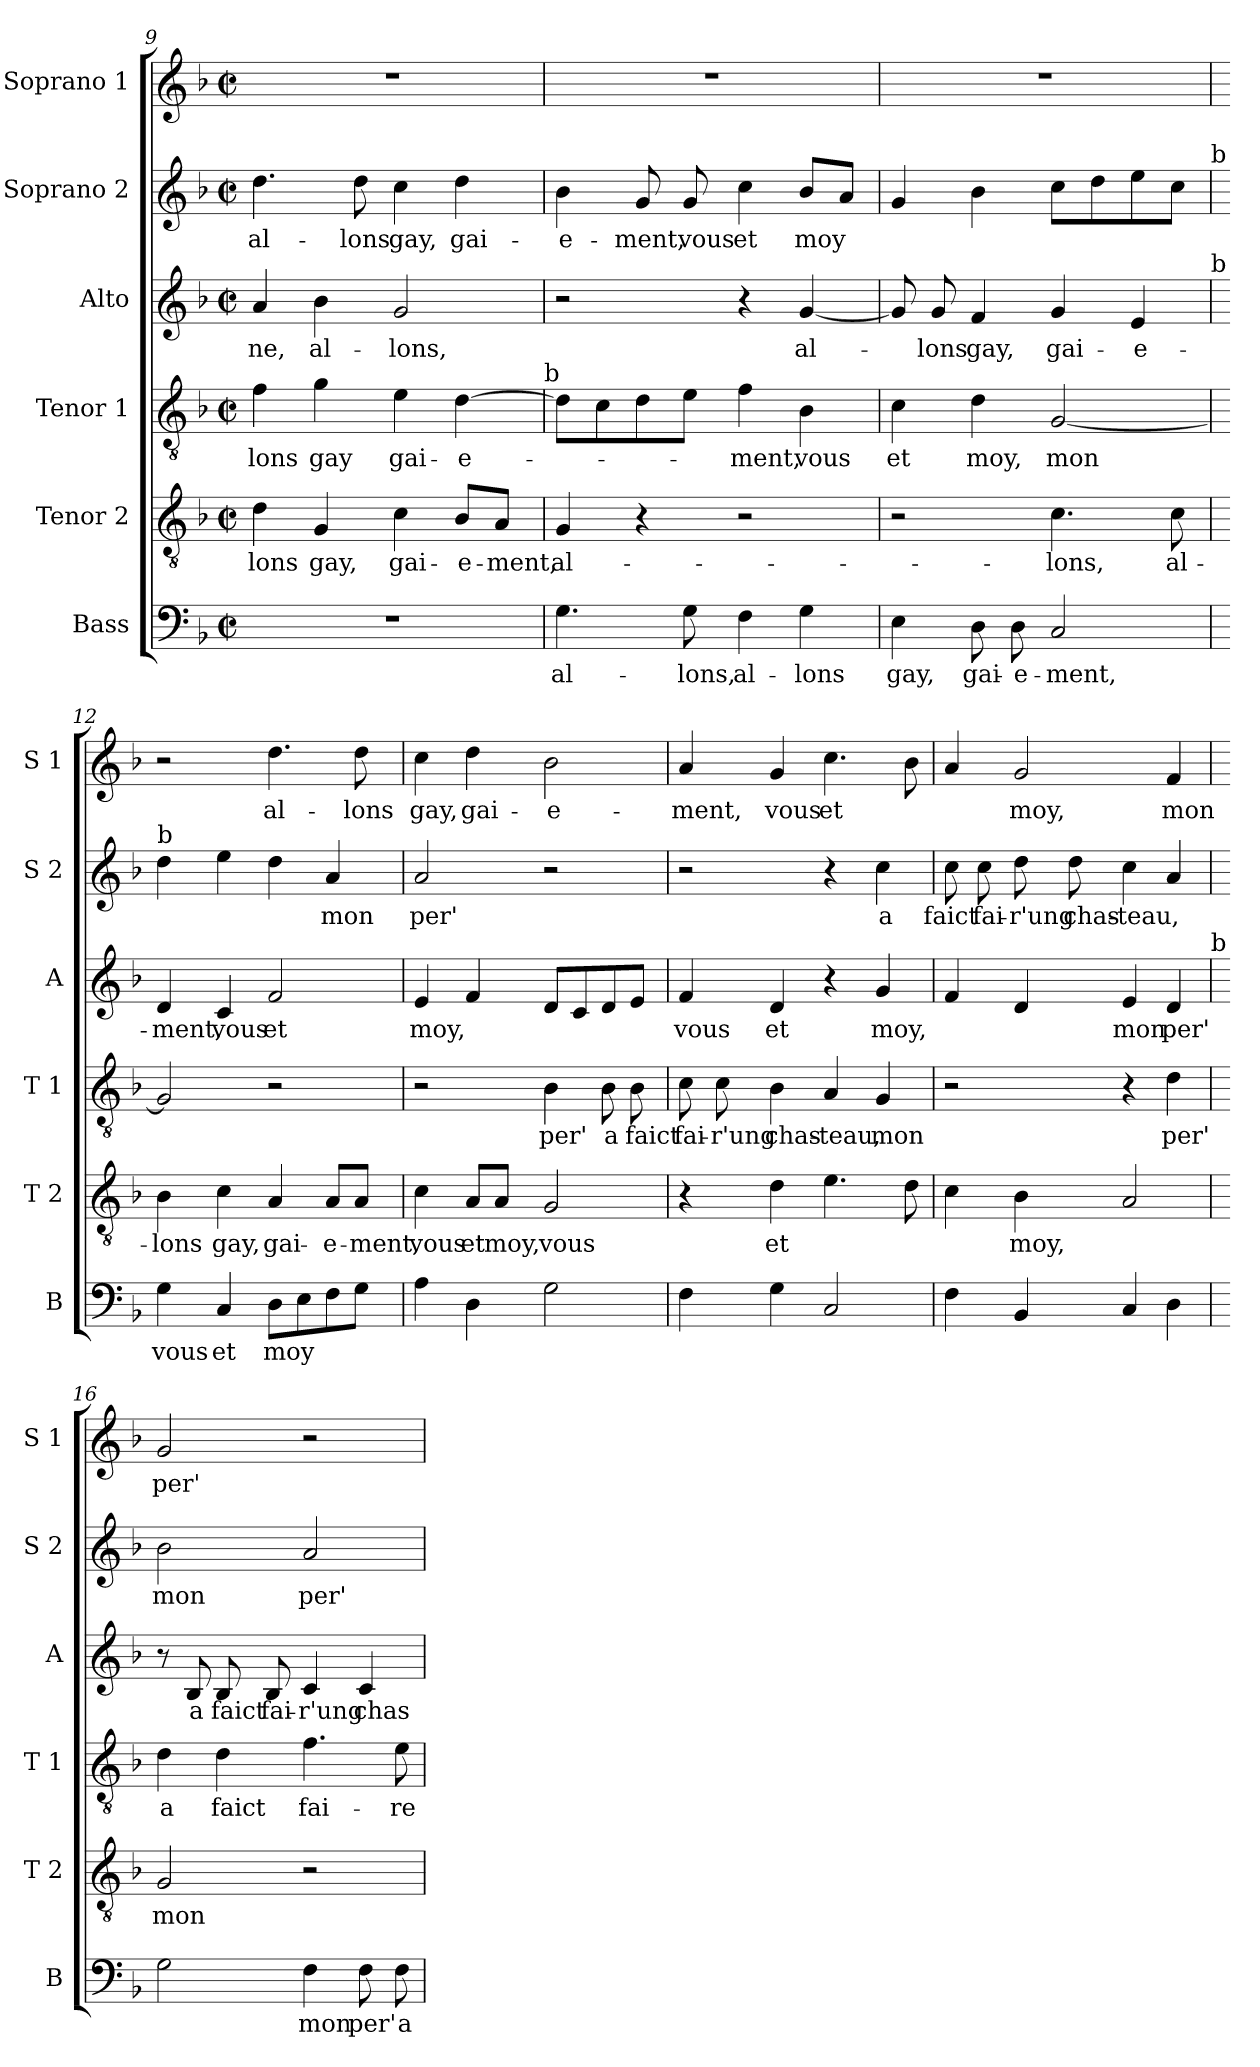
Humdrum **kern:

**kern	**text	**kern	**text	**kern	**text	**kern	**text	**kern	**text	**kern	**text
*part6	*part6	*part5	*part5	*part4	*part4	*part3	*part3	*part2	*part2	*part1	*part1
*staff6	*staff6	*staff5	*staff5	*staff4	*staff4	*staff3	*staff3	*staff2	*staff2	*staff1	*staff1
*I"Bass	*	*I"Tenor 2	*	*I"Tenor 1	*	*I"Alto	*	*I"Soprano 2	*	*I"Soprano 1	*
*I'B	*	*I'T 2	*	*I'T 1	*	*I'A	*	*I'S 2	*	*I'S 1	*
*clefF4	*	*clefGv2	*	*clefGv2	*	*clefG2	*	*clefG2	*	*clefG2	*
*k[b-]	*	*k[b-]	*	*k[b-]	*	*k[b-]	*	*k[b-]	*	*k[b-]	*
*F:	*	*F:	*	*F:	*	*F:	*	*F:	*	*F:	*
*M2/2	*	*M2/2	*	*M2/2	*	*M2/2	*	*M2/2	*	*M2/2	*
*met(c|)	*	*met(c|)	*	*met(c|)	*	*met(c|)	*	*met(c|)	*	*met(c|)	*
=9	=9	=9	=9	=9	=9	=9	=9	=9	=9	=9	=9
1r	.	4d\	-lons	4f\	-lons	4a/	-ne,	4.dd\	al-	1r	.
.	.	4G/	gay,	4g\	gay	4b-\	al-	.	.	.	.
.	.	.	.	.	.	.	.	8dd\	-lons	.	.
.	.	4c\	gai-	4e\	gai-	2g/	-lons,	4cc\	gay,	.	.
.	.	8B-/L	-e-	[4d\	-e-	.	.	4dd\	gai-	.	.
.	.	8A/J	-ment,	.	.	.	.	.	.	.	.
!	!	!	!	!LO:TX:a:t=b	!	!	!	!	!	!	!
=10	=10	=10	=10	=10	=10	=10	=10	=10	=10	=10	=10
4.G\	al-	4G/	al-	8d\L]	.	2r	.	4b-\	-e-	1r	.
.	.	.	.	8c\	.	.	.	.	.	.	.
.	.	4r	.	8d\	.	.	.	8g/	-ment,	.	.
8G\	-lons,	.	.	8e\J	.	.	.	8g/	vous	.	.
4F\	al-	2r	.	4f\	-ment,	4r	.	4cc\	et	.	.
4G\	-lons	.	.	4B-\	vous	[4g/	al-	8b-/L	moy	.	.
.	.	.	.	.	.	.	.	8a/J	.	.	.
!!LO:PB:g=z
=11	=11	=11	=11	=11	=11	=11	=11	=11	=11	=11	=11
4E\	gay,	2r	.	4c\	et	8g/]	.	4g/	.	1r	.
.	.	.	.	.	.	8g/	-lons	.	.	.	.
8D\	gai-	.	.	4d\	moy,	4f/	gay,	4b-\	.	.	.
8D\	-e-	.	.	.	.	.	.	.	.	.	.
2C/	-ment,	4.c\	-lons,	[2G/	mon	4g/	gai-	8cc\L	.	.	.
.	.	.	.	.	.	.	.	8dd\	.	.	.
.	.	.	.	.	.	4e/	-e-	8ee\	.	.	.
.	.	8c\	al-	.	.	.	.	8cc\J	.	.	.
!	!	!	!	!	!	!	!	!LO:TX:a:t=b	!	!	!
!	!	!	!	!	!	!LO:TX:a:t=b	!	!	!	!	!
=12	=12	=12	=12	=12	=12	=12	=12	=12	=12	=12	=12
!	!	!	!	!	!	!	!	!LO:TX:a:t=b	!	!	!
4G\	vous	4B-\	-lons	2G/]	.	4d/	-ment,	4dd\	.	2r	.
4C/	et	4c\	gay,	.	.	4c/	vous	4ee\	.	.	.
8D\L	moy	4A/	gai-	2r	.	2f/	et	4dd\	.	4.dd\	al-
8E\	.	.	.	.	.	.	.	.	.	.	.
8F\	.	8A/L	-e-	.	.	.	.	4a/	mon	.	.
8G\J	.	8A/J	-ment,	.	.	.	.	.	.	8dd\	-lons
=13	=13	=13	=13	=13	=13	=13	=13	=13	=13	=13	=13
4A\	.	4c\	vous	2r	.	4e/	moy,	2a/	per'	4cc\	gay,
4D\	.	8A/L	et	.	.	4f/	.	.	.	4dd\	gai-
.	.	8A/J	moy,	.	.	.	.	.	.	.	.
2G\	.	2G/	vous	4B-\	per'	8d/L	.	2r	.	2b-\	-e-
.	.	.	.	.	.	8c/	.	.	.	.	.
.	.	.	.	8B-\	a	8d/	.	.	.	.	.
.	.	.	.	8B-\	faict	8e/J	.	.	.	.	.
=14	=14	=14	=14	=14	=14	=14	=14	=14	=14	=14	=14
4F\	.	4r	.	8c\	fai-	4f/	vous	2r	.	4a/	-ment,
.	.	.	.	8c\	-r'ung	.	.	.	.	.	.
4G\	.	4d\	et	4B-\	chas-	4d/	et	.	.	4g/	vous
2C/	.	4.e\	.	4A/	-teau,	4r	.	4r	.	4.cc\	et
.	.	.	.	4G/	mon	4g/	moy,	4cc\	a	.	.
.	.	8d\	.	.	.	.	.	.	.	8b-\	.
!!LO:LB:g=z
=15	=15	=15	=15	=15	=15	=15	=15	=15	=15	=15	=15
4F\	.	4c\	.	2r	.	4f/	.	8cc\	faict	4a/	.
.	.	.	.	.	.	.	.	8cc\	fai-	.	.
4BB-/	.	4B-\	moy,	.	.	4d/	.	8dd\	-r'ung	2g/	moy,
.	.	.	.	.	.	.	.	8dd\	chas-	.	.
4C/	.	2A/	.	4r	.	4e/	mon	4cc\	-teau,	.	.
4D\	.	.	.	4d\	per'	4d/	per'	4a/	.	4f/	mon
!	!	!	!	!	!	!LO:TX:a:t=b	!	!	!	!	!
=16	=16	=16	=16	=16	=16	=16	=16	=16	=16	=16	=16
2G\	.	2G/	mon	4d\	a	8r	.	2b-\	mon	2g/	per'
.	.	.	.	.	.	8B-/	a	.	.	.	.
.	.	.	.	4d\	faict	8B-/	faict	.	.	.	.
.	.	.	.	.	.	8B-/	fai-	.	.	.	.
4F\	mon	2r	.	4.f\	fai-	4c/	-r'ung	2a/	per'	2r	.
8F\	per'	.	.	.	.	4c/	chas-	.	.	.	.
8F\	a	.	.	8e\	-re	.	.	.	.	.	.
=	=	=	=	=	=	=	=	=	=	=	=
*-	*-	*-	*-	*-	*-	*-	*-	*-	*-	*-	*-
